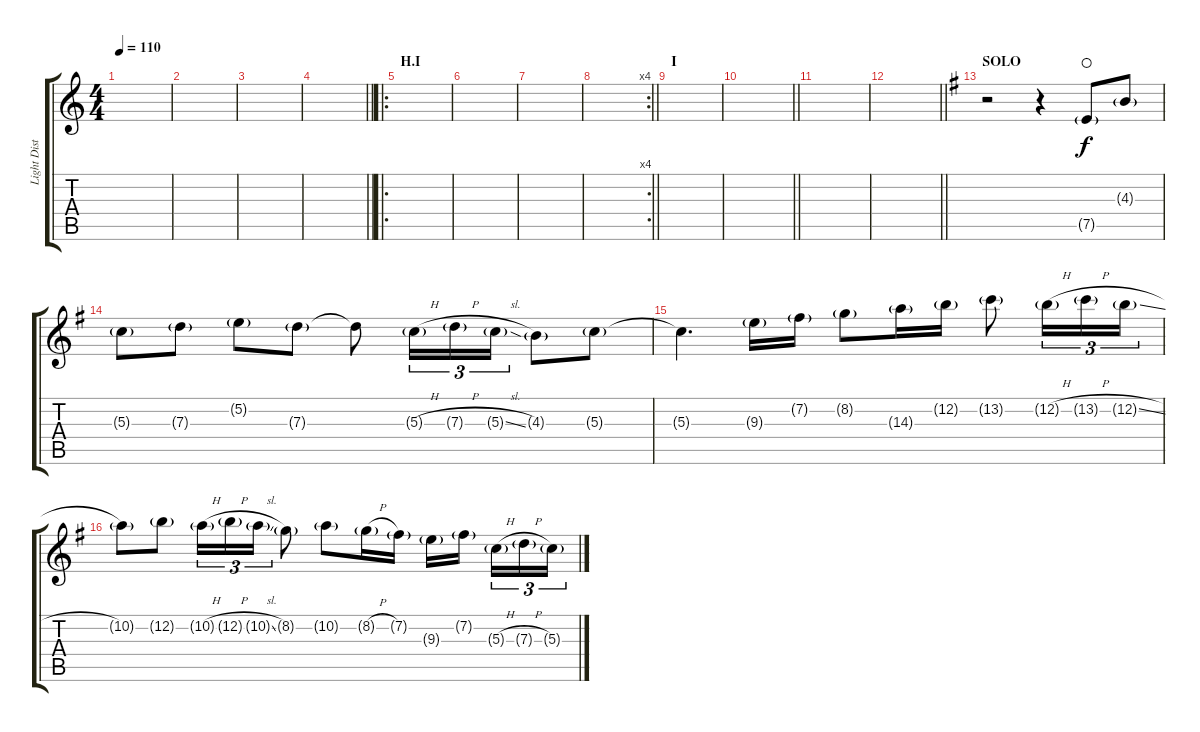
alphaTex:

\track ("Light Distortion (Dave)" "Light Dist") {solo instrument distortionguitar}
\staff {score tabs}
\tuning (E4 B3 G3 D3 A2 E2) {hide}
\ts (4 4)
\tempo 110
\clef g2
\ks c
|
|
|
\barLineRight lightlight
|
\ro
\section ("" "H.I")
|
|
|
\rc 4
\barLineRight lightlight
|
\section ("" "I")
|
\barLineRight lightlight
|
|
\barLineRight lightlight
|
\section ("" "SOLO")
\ks g
r.2 r.4 7.5{g}.8{instrument overdrivenguitar waho} 4.3{g}.8 |
5.3{g}.8 7.3{g}.8 5.2{g}.8 7.3{g}.8 7.3{t}.8 5.3{h g}.16{tu (3 2)} 7.3{h g}.16{tu (3 2)} 5.3{sl g}.16{tu (3 2)} 4.3{g}.8 5.3{g}.8 |
5.3{t}.4{d} 9.3{g}.16 7.2{g}.16 8.2{g}.8 14.3{g}.16 12.2{g}.16 13.2{g}.8 12.2{h g}.16{tu (3 2)} 13.2{h g}.16{tu (3 2)} 12.2{sl g}.16{tu (3 2)} |
10.2{g}.8 12.2{g}.8 10.2{h g}.16{tu (3 2)} 12.2{h g}.16{tu (3 2)} 10.2{sl g}.16{tu (3 2)} 8.2{g}.8 10.2{g}.8 8.2{h g}.16 7.2{g}.16 9.3{g}.16 7.2{g}.16{beam splitsecondary} 5.3{h g}.16{tu (3 2)} 7.3{h g}.16{tu (3 2)} 5.3{sl g}.16{tu (3 2)}
